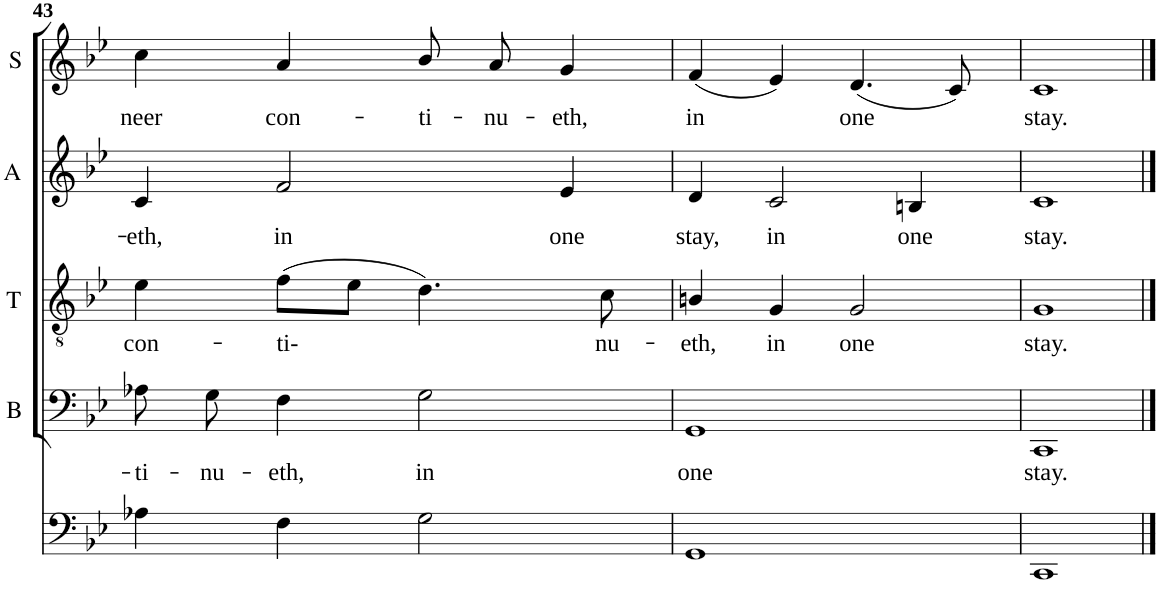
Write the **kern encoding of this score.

**kern	**kern	**text	**kern	**text	**kern	**text	**kern	**text
*part5	*part4	*part4	*part3	*part3	*part2	*part2	*part1	*part1
*staff5	*staff4	*staff4	*staff3	*staff3	*staff2	*staff2	*staff1	*staff1
*I"Organ	*I"Bass	*	*I"Tenor	*	*I"Alto	*	*I"Treble	*
*	*I'B	*	*I'T	*	*I'A	*	*	*
!!LO:PB:g=z
*clefF4	*clefF4	*	*clefGv2	*	*clefG2	*	*clefG2	*
*k[b-e-]	*k[b-e-]	*	*k[b-e-]	*	*k[b-e-]	*	*k[b-e-]	*
*B-:	*B-:	*	*B-:	*	*B-:	*	*B-:	*
*M2/2	*M2/2	*	*M2/2	*	*M2/2	*	*M2/2	*
*met(c|)	*met(c|)	*	*met(c|)	*	*met(c|)	*	*met(c|)	*
=43	=43	=43	=43	=43	=43	=43	=43	=43
!	!	!LO:LY:b	!	!LO:LY:b	!	!LO:LY:b	!	!LO:LY:b
4A-X\	8A-X\L	-ti-	4e-\	con-	4c/	-eth,	4cc\	neer
!	!	!LO:LY:b	!	!	!	!	!	!
.	8G\J	-nu-	.	.	.	.	.	.
!	!	!LO:LY:b	!	!LO:LY:b	!	!LO:LY:b	!	!LO:LY:b
4F\	4F\	-eth,	(>8f\L	-ti-	2f/	in	4a/	con-
.	.	.	8e-\J	.	.	.	.	.
!	!	!LO:LY:b	!	!	!	!	!	!LO:LY:b
2G\	2G\	in	4.d\)	.	.	.	8b-/L	-ti-
!	!	!	!	!	!	!	!	!LO:LY:b
.	.	.	.	.	.	.	8a/J	-nu-
!	!	!	!	!	!	!LO:LY:b	!	!LO:LY:b
.	.	.	.	.	4e-/	one	4g/	-eth,
!	!	!	!	!LO:LY:b	!	!	!	!
.	.	.	8c\	nu-	.	.	.	.
=44	=44	=44	=44	=44	=44	=44	=44	=44
!	!	!LO:LY:b	!	!LO:LY:b	!	!LO:LY:b	!	!LO:LY:b
1GG	1GG	one	4Bn/	-eth,	4d/	stay,	(<4f/	in
!	!	!	!	!LO:LY:b	!	!LO:LY:b	!	!
.	.	.	4G/	in	2c/	in	4e-/)	.
!	!	!	!	!LO:LY:b	!	!	!	!LO:LY:b
.	.	.	2G/	one	.	.	(<4.d/	one
!	!	!	!	!	!	!LO:LY:b	!	!
.	.	.	.	.	4Bn/	one	.	.
.	.	.	.	.	.	.	8c/)	.
=45	=45	=45	=45	=45	=45	=45	=45	=45
!	!	!LO:LY:b	!	!LO:LY:b	!	!LO:LY:b	!	!LO:LY:b
1CC	1CC	stay.	1G	stay.	1c	stay.	1c	stay.
==	==	==	==	==	==	==	==	==
*-	*-	*-	*-	*-	*-	*-	*-	*-
